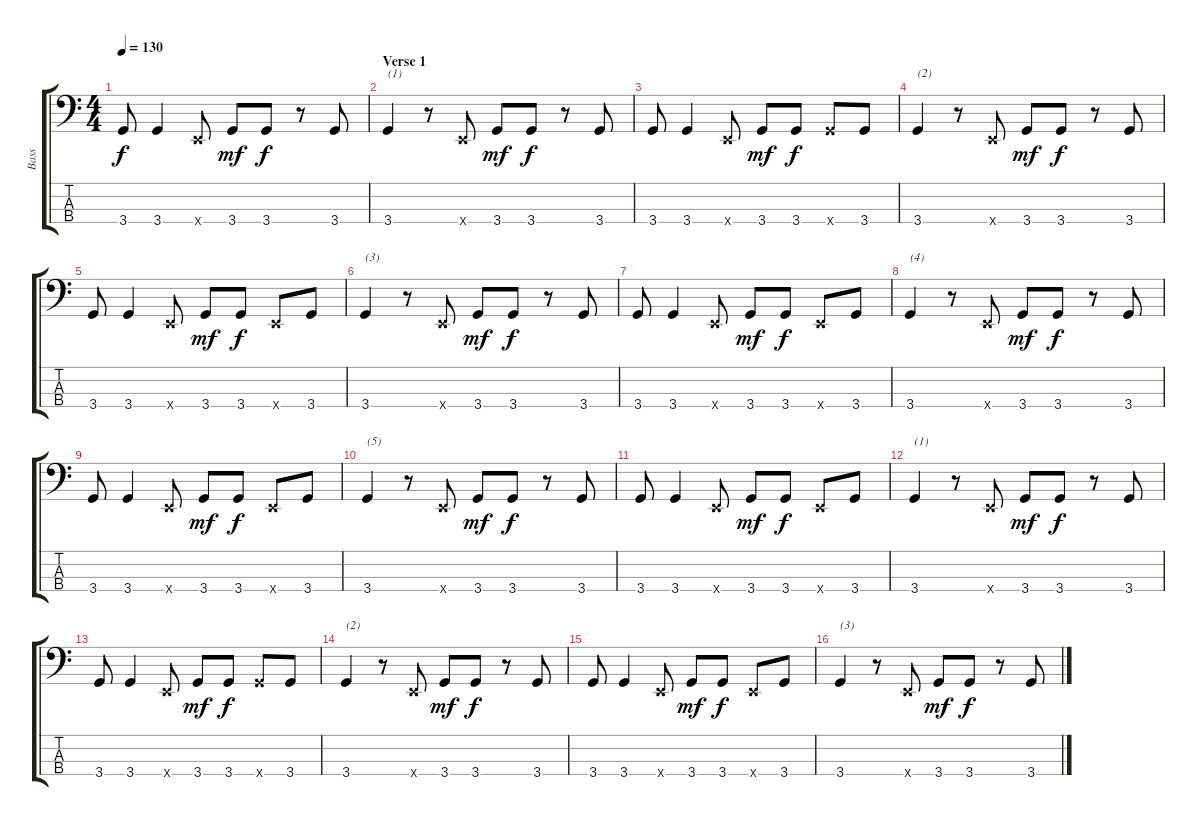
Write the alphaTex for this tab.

\track ("Bass" "Bass") {instrument electricbasspick}
\staff {score tabs}
\tuning (G2 D2 A1 E1) {hide}
\ts (4 4)
\tempo 130
\clef f4
\ks c
3.4.8{dy f} 3.4.4 0.4{x}.8 3.4.8{dy mf} 3.4.8{dy f} r.8 3.4.8 |
\section ("" "Verse 1")
3.4.4{txt "(1)"} r.8 0.4{x}.8 3.4.8{dy mf} 3.4.8{dy f} r.8 3.4.8 |
3.4.8 3.4.4 0.4{x}.8 3.4.8{dy mf} 3.4.8{dy f} 3.4{x}.8 3.4.8 |
3.4.4{txt "(2)"} r.8 0.4{x}.8 3.4.8{dy mf} 3.4.8{dy f} r.8 3.4.8 |
3.4.8 3.4.4 0.4{x}.8 3.4.8{dy mf} 3.4.8{dy f} 0.4{x}.8 3.4.8 |
3.4.4{txt "(3)"} r.8 0.4{x}.8 3.4.8{dy mf} 3.4.8{dy f} r.8 3.4.8 |
3.4.8 3.4.4 0.4{x}.8 3.4.8{dy mf} 3.4.8{dy f} 0.4{x}.8 3.4.8 |
3.4.4{txt "(4)"} r.8 0.4{x}.8 3.4.8{dy mf} 3.4.8{dy f} r.8 3.4.8 |
3.4.8 3.4.4 0.4{x}.8 3.4.8{dy mf} 3.4.8{dy f} 0.4{x}.8 3.4.8 |
3.4.4{txt "(5)"} r.8 0.4{x}.8 3.4.8{dy mf} 3.4.8{dy f} r.8 3.4.8 |
3.4.8 3.4.4 0.4{x}.8 3.4.8{dy mf} 3.4.8{dy f} 0.4{x}.8 3.4.8 |
3.4.4{txt "(1)"} r.8 0.4{x}.8 3.4.8{dy mf} 3.4.8{dy f} r.8 3.4.8 |
3.4.8 3.4.4 0.4{x}.8 3.4.8{dy mf} 3.4.8{dy f} 3.4{x}.8 3.4.8 |
3.4.4{txt "(2)"} r.8 0.4{x}.8 3.4.8{dy mf} 3.4.8{dy f} r.8 3.4.8 |
3.4.8 3.4.4 0.4{x}.8 3.4.8{dy mf} 3.4.8{dy f} 0.4{x}.8 3.4.8 |
3.4.4{txt "(3)"} r.8 0.4{x}.8 3.4.8{dy mf} 3.4.8{dy f} r.8 3.4.8
